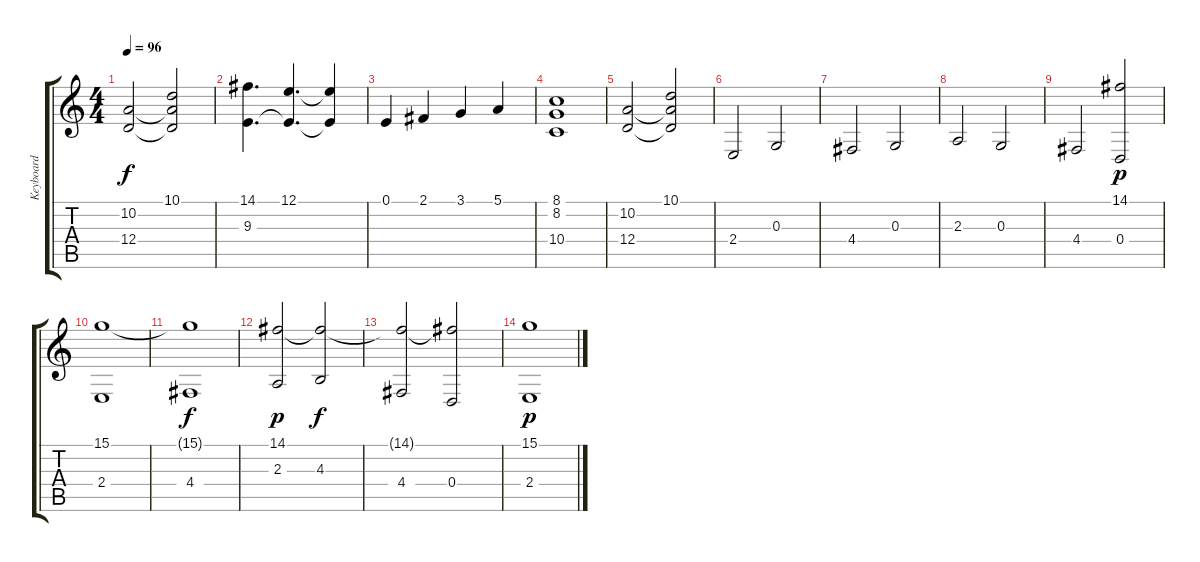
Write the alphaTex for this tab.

\track ("Keyboard" "Keyboard") {instrument synthstrings1}
\staff {score tabs}
\tuning (E4 B3 G3 D3 A2 E2) {hide}
\ts (4 4)
\tempo 96
\clef g2
\ks c
(10.2 12.4).2{dy f} (10.1 10.2{t} 12.4{t}).2 |
(14.1 9.3).4{d} (12.1 9.3{t}).4{d} (12.1{t} 9.3{t}).4 |
0.1.4 2.1.4 3.1.4 5.1.4 |
(8.1 8.2 10.4).1 |
(10.2 12.4).2 (10.1 10.2{t} 12.4{t}).2 |
2.4.2 0.3.2 |
4.4.2 0.3.2 |
2.3.2 0.3.2 |
4.4.2 (14.1 0.4).2{dy p} |
(15.1 2.4).1{volume 8} |
(15.1{t} 4.4).1{dy f} |
(14.1 2.3).2{dy p volume 4} (14.1{t} 4.3).2{dy f} |
(14.1{t} 4.4).2 (14.1{t} 0.4).2 |
(15.1 2.4).1{dy p volume 0}
